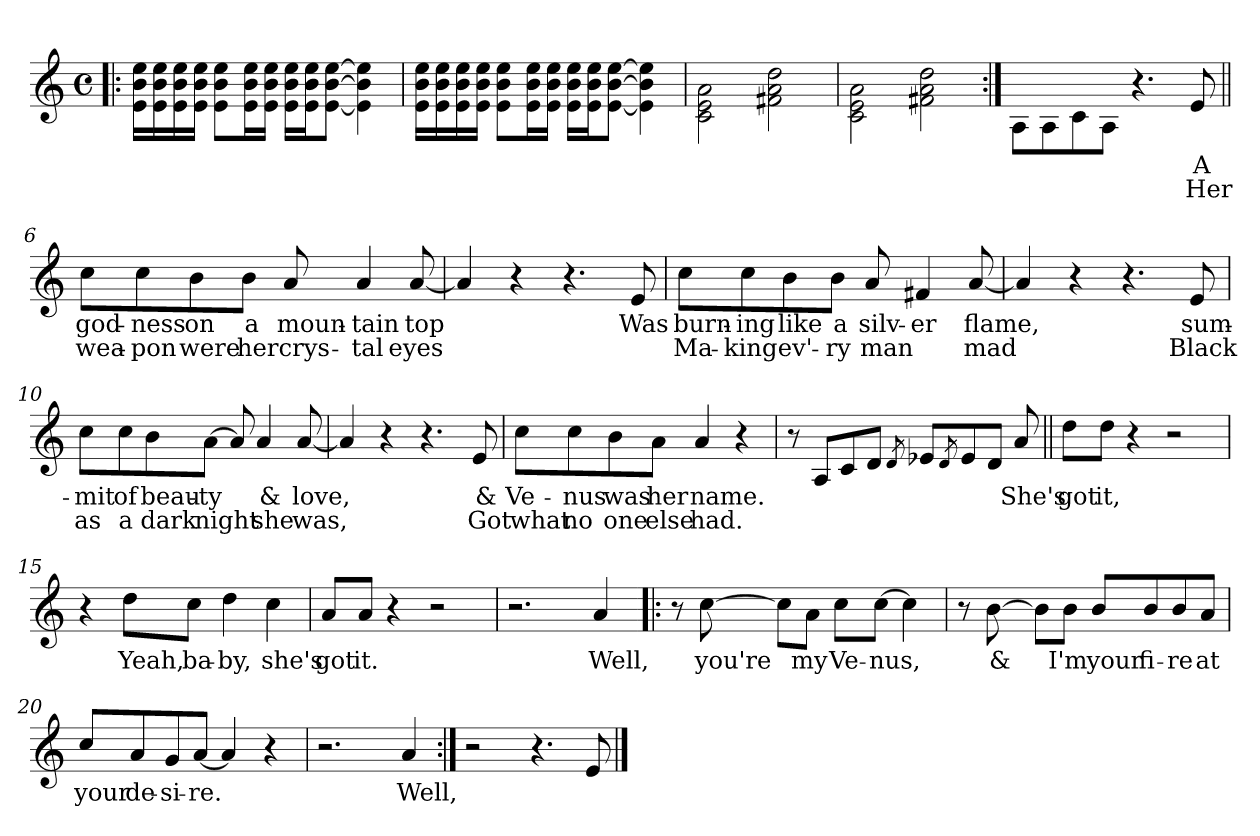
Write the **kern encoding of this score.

**kern	**text	**text
*part1	*part1	*part1
*staff1	*staff1	*staff1
*clefG2	*	*
*k[]	*	*
*a:	*	*
*M4/4	*	*
*met(c)	*	*
=1!|:	=1!|:	=1!|:
16e\ 16b\ 16ee\LL	.	.
16e\ 16b\ 16ee\	.	.
16e\ 16b\ 16ee\	.	.
16e\ 16b\ 16ee\JJ	.	.
8e\ 8b\ 8ee\L	.	.
16e\ 16b\ 16ee\L	.	.
16e\ 16b\ 16ee\JJ	.	.
16e\ 16b\ 16ee\LL	.	.
16e\ 16b\ 16ee\J	.	.
[8e\ [8b\ [8ee\J	.	.
4e\] 4b\] 4ee\]	.	.
=2	=2	=2
16e\ 16b\ 16ee\LL	.	.
16e\ 16b\ 16ee\	.	.
16e\ 16b\ 16ee\	.	.
16e\ 16b\ 16ee\JJ	.	.
8e\ 8b\ 8ee\L	.	.
16e\ 16b\ 16ee\L	.	.
16e\ 16b\ 16ee\JJ	.	.
16e\ 16b\ 16ee\LL	.	.
16e\ 16b\ 16ee\J	.	.
[8e\ [8b\ [8ee\J	.	.
4e\] 4b\] 4ee\]	.	.
=3	=3	=3
2c\ 2e\ 2a\	.	.
2f#X\ 2a\ 2dd\	.	.
=4	=4	=4
2c\ 2e\ 2a\	.	.
2f#X\ 2a\ 2dd\	.	.
!!LO:LB:g=z
=5:|!	=5:|!	=5:|!
8A\L	.	.
8A\	.	.
8c\	.	.
8A\J	.	.
4.r	.	.
!	!LO:LY:b	!LO:LY:b
8e/	A	Her
=6||	=6||	=6||
!	!LO:LY:b	!LO:LY:b
8cc\L	god-	wea-
!	!LO:LY:b	!LO:LY:b
8cc\	-ness	-pon
!	!LO:LY:b	!LO:LY:b
8b\	on	were
!	!LO:LY:b	!LO:LY:b
8b\J	a	her
!	!LO:LY:b	!LO:LY:b
8a/	moun-	crys-
!	!LO:LY:b	!LO:LY:b
4a/	-tain	-tal
!	!LO:LY:b	!LO:LY:b
[8a/	top	eyes
=7	=7	=7
4a/]	.	.
4r	.	.
4.r	.	.
!	!LO:LY:b	!
8e/	Was	.
!!LO:LB:g=z
=8	=8	=8
!	!LO:LY:b	!LO:LY:b
8cc\L	burn-	Ma-
!	!LO:LY:b	!LO:LY:b
8cc\	-ing	-king
!	!LO:LY:b	!LO:LY:b
8b\	like	ev'-
!	!LO:LY:b	!LO:LY:b
8b\J	a	-ry
!	!LO:LY:b	!LO:LY:b
8a/	silv-	man
!	!LO:LY:b	!
4f#X/	-er	.
!	!LO:LY:b	!LO:LY:b
[8a/	flame,	mad
=9	=9	=9
4a/]	.	.
4r	.	.
4.r	.	.
!	!LO:LY:b	!LO:LY:b
8e/	sum-	Black
=10	=10	=10
!	!LO:LY:b	!LO:LY:b
8cc\L	-mit	as
!	!LO:LY:b	!LO:LY:b
8cc\	of	a
!	!LO:LY:b	!LO:LY:b
8b\	beau-	dark
!	!LO:LY:b	!LO:LY:b
[8a\J	-ty	night
8a/]	.	.
!	!LO:LY:b	!LO:LY:b
4a/	&	she
!	!LO:LY:b	!LO:LY:b
[8a/	love,	was,
!!LO:LB:g=z
=11	=11	=11
4a/]	.	.
4r	.	.
4.r	.	.
!	!LO:LY:b	!LO:LY:b
8e/	&	Got
=12	=12	=12
!	!LO:LY:b	!LO:LY:b
8cc\L	Ve-	what
!	!LO:LY:b	!LO:LY:b
8cc\	-nus	no
!	!LO:LY:b	!LO:LY:b
8b\	was	one
!	!LO:LY:b	!LO:LY:b
8a\J	her	else
!	!LO:LY:b	!LO:LY:b
4a/	name.	had.
4r	.	.
=13	=13	=13
8r	.	.
8A/L	.	.
8c/	.	.
8d/J	.	.
8qd/	.	.
8e-X/L	.	.
8qd/	.	.
8e-/	.	.
8d/J	.	.
!	!LO:LY:b	!
8a/	She's	.
!!LO:LB:g=z
=14||	=14||	=14||
!	!LO:LY:b	!
8dd\L	got	.
!	!LO:LY:b	!
8dd\J	it,	.
4r	.	.
2r	.	.
=15	=15	=15
4r	.	.
!	!LO:LY:b	!
8dd\L	Yeah,	.
!	!LO:LY:b	!
8cc\J	ba-	.
!	!LO:LY:b	!
4dd\	-by,	.
!	!LO:LY:b	!
4cc\	she's	.
=16	=16	=16
!	!LO:LY:b	!
8a/L	got	.
!	!LO:LY:b	!
8a/J	it.	.
4r	.	.
2r	.	.
=17	=17	=17
2.r	.	.
!	!LO:LY:b	!
4a/	Well,	.
!!LO:LB:g=z
=18!|:	=18!|:	=18!|:
8r	.	.
!	!LO:LY:b	!
[8cc\	you're	.
8cc\L]	.	.
!	!LO:LY:b	!
8a\J	my	.
!	!LO:LY:b	!
8cc\L	Ve-	.
!	!LO:LY:b	!
[8cc\J	-nus,	.
4cc\]	.	.
=19	=19	=19
8r	.	.
!	!LO:LY:b	!
[8b\	&	.
8b\L]	.	.
!	!LO:LY:b	!
8b\J	I'm	.
!	!LO:LY:b	!
8b/L	your	.
!	!LO:LY:b	!
8b/	fi-	.
!	!LO:LY:b	!
8b/	-re	.
!	!LO:LY:b	!
8a/J	at	.
=20	=20	=20
!	!LO:LY:b	!
8cc/L	your	.
!	!LO:LY:b	!
8a/	de-	.
!	!LO:LY:b	!
8g/	-si-	.
!	!LO:LY:b	!
[8a/J	-re.	.
4a/]	.	.
4r	.	.
!!LO:LB:g=z
=21	=21	=21
2.r	.	.
!	!LO:LY:b	!
4a/	Well,	.
=22:|!	=22:|!	=22:|!
2r	.	.
4.r	.	.
8e/	.	.
==	==	==
*-	*-	*-
